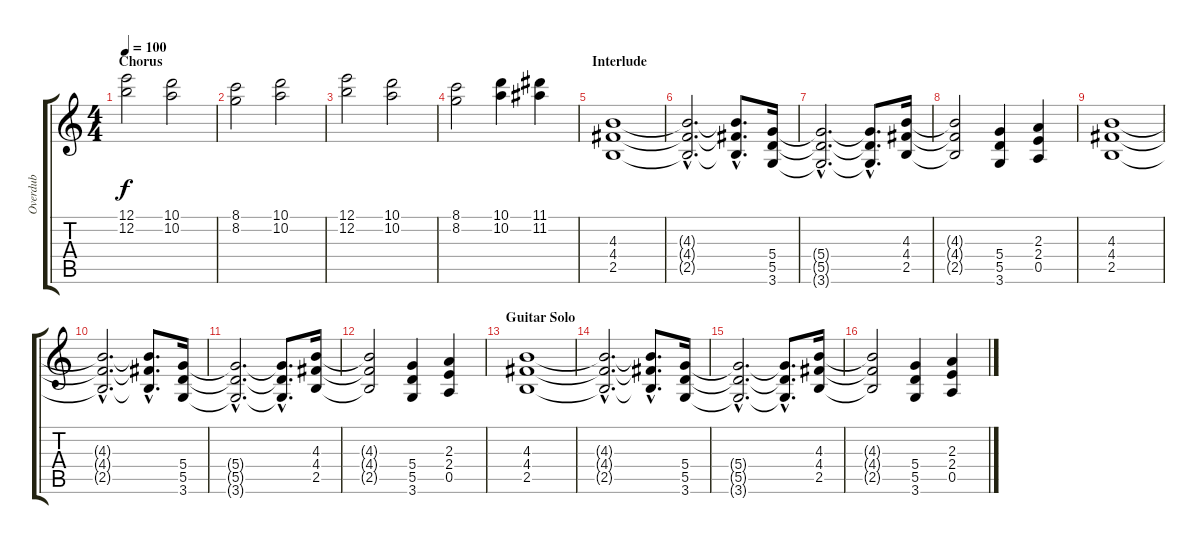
\track ("Overdub" "Overdub") {instrument overdrivenguitar}
\staff {score tabs}
\tuning (E4 B3 G3 D3 A2 E2) {hide}
\ts (4 4)
\section ("" "Chorus")
\tempo 100
\clef g2
\ks c
(12.1 12.2).2{dy f} (10.1 10.2).2 |
(8.1 8.2).2 (10.1 10.2).2 |
(12.1 12.2).2 (10.1 10.2).2 |
(8.1 8.2).2 (10.1 10.2).4 (11.1 11.2).4 |
\section ("" "Interlude")
(4.3 4.4 2.5).1 |
(4.3{hac t} 4.4{hac t} 2.5{hac t}).2{d} (4.3{hac t} 4.4{hac t} 2.5{hac t}).8{d} (5.4 5.5 3.6).16 |
(5.4{hac t} 5.5{hac t} 3.6{hac t}).2{d} (5.4{hac t} 5.5{hac t} 3.6{hac t}).8{d} (4.3 4.4 2.5).16 |
(4.3{t} 4.4{t} 2.5{t}).2 (5.4 5.5 3.6).4 (2.3 2.4 0.5).4 |
(4.3 4.4 2.5).1 |
(4.3{hac t} 4.4{hac t} 2.5{hac t}).2{d} (4.3{hac t} 4.4{hac t} 2.5{hac t}).8{d} (5.4 5.5 3.6).16 |
(5.4{hac t} 5.5{hac t} 3.6{hac t}).2{d} (5.4{hac t} 5.5{hac t} 3.6{hac t}).8{d} (4.3 4.4 2.5).16 |
(4.3{t} 4.4{t} 2.5{t}).2 (5.4 5.5 3.6).4 (2.3 2.4 0.5).4 |
\section ("" "Guitar Solo")
(4.3 4.4 2.5).1{volume 16 balance 8} |
(4.3{hac t} 4.4{hac t} 2.5{hac t}).2{d} (4.3{hac t} 4.4{hac t} 2.5{hac t}).8{d} (5.4 5.5 3.6).16 |
(5.4{hac t} 5.5{hac t} 3.6{hac t}).2{d} (5.4{hac t} 5.5{hac t} 3.6{hac t}).8{d} (4.3 4.4 2.5).16 |
(4.3{t} 4.4{t} 2.5{t}).2 (5.4 5.5 3.6).4 (2.3 2.4 0.5).4
